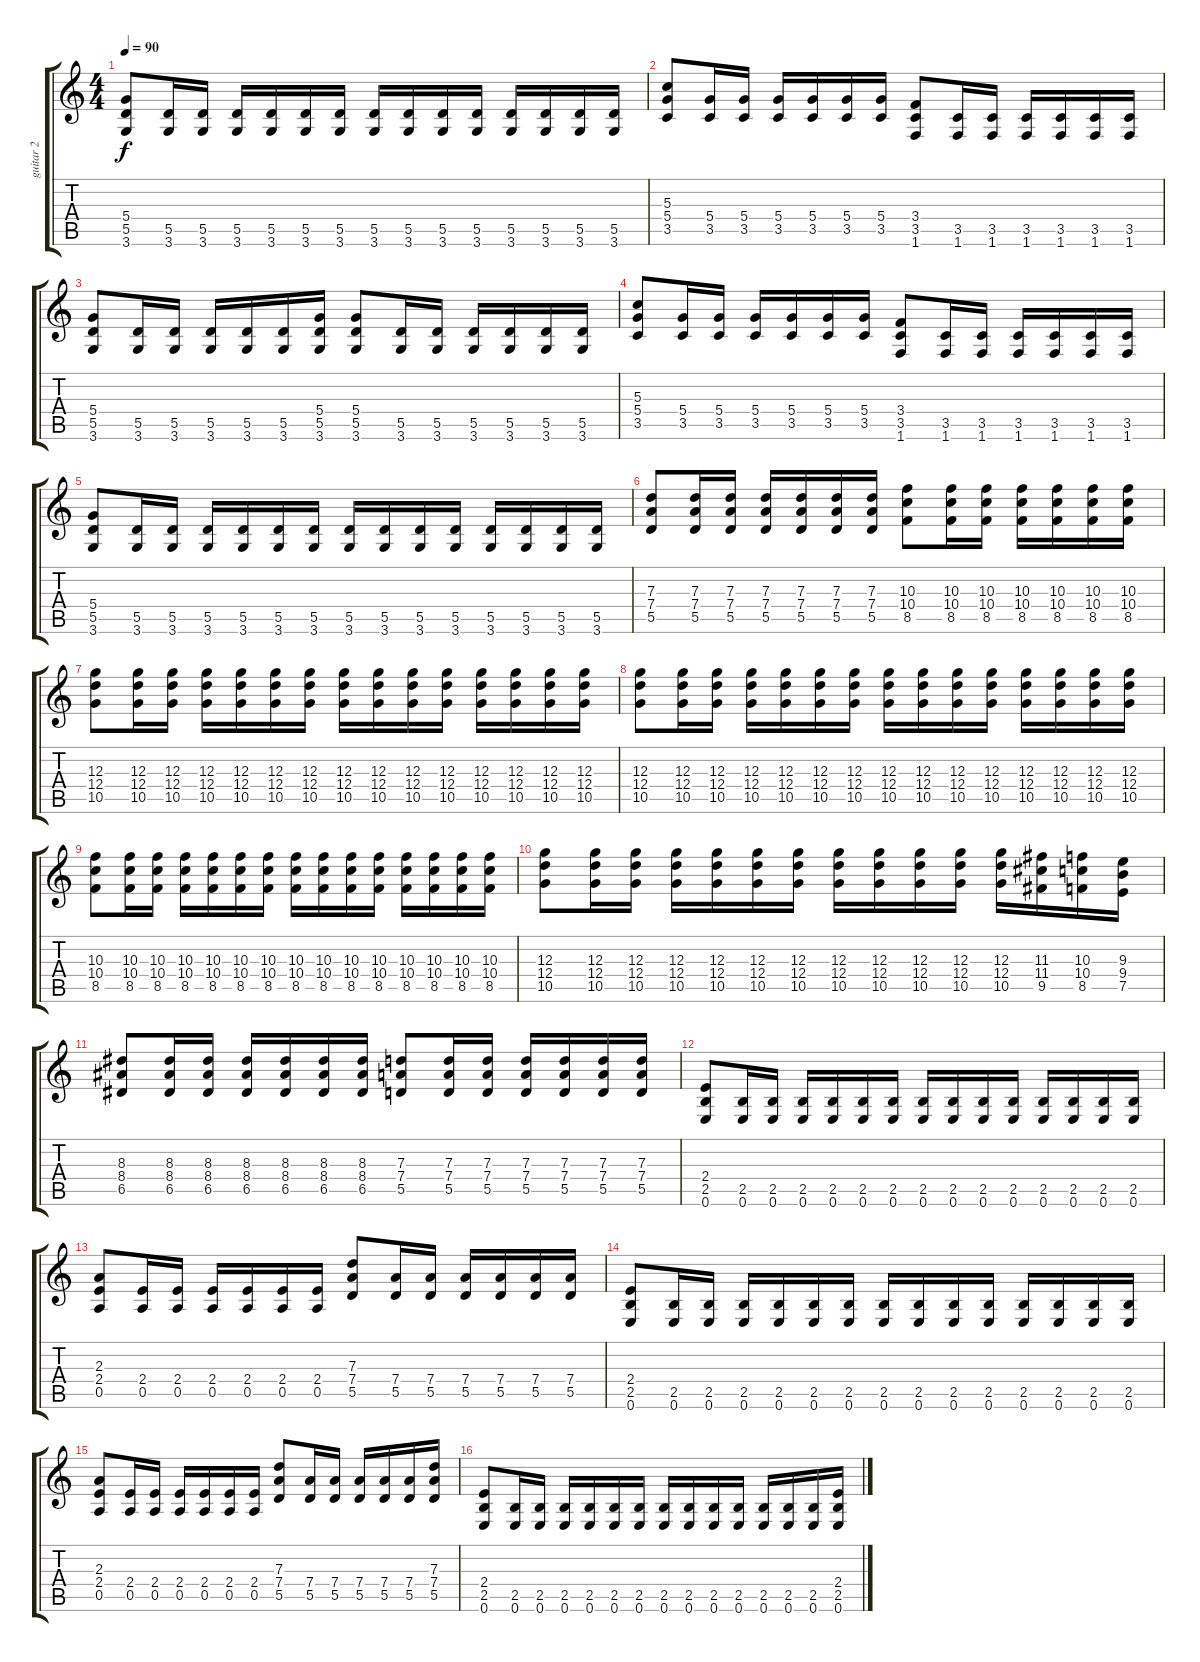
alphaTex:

\track ("guitar 2" "guitar 2") {instrument distortionguitar}
\staff {score tabs}
\tuning (E4 B3 G3 D3 A2 E2) {hide}
\ts (4 4)
\tempo 90
\clef g2
\ks c
(5.4 5.5 3.6).8{dy f} (5.5 3.6).16 (5.5 3.6).16 (5.5 3.6).16 (5.5 3.6).16 (5.5 3.6).16 (5.5 3.6).16 (5.5 3.6).16 (5.5 3.6).16 (5.5 3.6).16 (5.5 3.6).16 (5.5 3.6).16 (5.5 3.6).16 (5.5 3.6).16 (5.5 3.6).16 |
(5.3 5.4 3.5).8 (5.4 3.5).16 (5.4 3.5).16 (5.4 3.5).16 (5.4 3.5).16 (5.4 3.5).16 (5.4 3.5).16 (3.4 3.5 1.6).8 (3.5 1.6).16 (3.5 1.6).16 (3.5 1.6).16 (3.5 1.6).16 (3.5 1.6).16 (3.5 1.6).16 |
(5.4 5.5 3.6).8 (5.5 3.6).16 (5.5 3.6).16 (5.5 3.6).16 (5.5 3.6).16 (5.5 3.6).16 (5.4 5.5 3.6).16 (5.4 5.5 3.6).8 (5.5 3.6).16 (5.5 3.6).16 (5.5 3.6).16 (5.5 3.6).16 (5.5 3.6).16 (5.5 3.6).16 |
(5.3 5.4 3.5).8 (5.4 3.5).16 (5.4 3.5).16 (5.4 3.5).16 (5.4 3.5).16 (5.4 3.5).16 (5.4 3.5).16 (3.4 3.5 1.6).8 (3.5 1.6).16 (3.5 1.6).16 (3.5 1.6).16 (3.5 1.6).16 (3.5 1.6).16 (3.5 1.6).16 |
(5.4 5.5 3.6).8 (5.5 3.6).16 (5.5 3.6).16 (5.5 3.6).16 (5.5 3.6).16 (5.5 3.6).16 (5.5 3.6).16 (5.5 3.6).16 (5.5 3.6).16 (5.5 3.6).16 (5.5 3.6).16 (5.5 3.6).16 (5.5 3.6).16 (5.5 3.6).16 (5.5 3.6).16 |
(7.3 7.4 5.5).8 (7.3 7.4 5.5).16 (7.3 7.4 5.5).16 (7.3 7.4 5.5).16 (7.3 7.4 5.5).16 (7.3 7.4 5.5).16 (7.3 7.4 5.5).16 (10.3 10.4 8.5).8 (10.3 10.4 8.5).16 (10.3 10.4 8.5).16 (10.3 10.4 8.5).16 (10.3 10.4 8.5).16 (10.3 10.4 8.5).16 (10.3 10.4 8.5).16 |
(12.3 12.4 10.5).8 (12.3 12.4 10.5).16 (12.3 12.4 10.5).16 (12.3 12.4 10.5).16 (12.3 12.4 10.5).16 (12.3 12.4 10.5).16 (12.3 12.4 10.5).16 (12.3 12.4 10.5).16 (12.3 12.4 10.5).16 (12.3 12.4 10.5).16 (12.3 12.4 10.5).16 (12.3 12.4 10.5).16 (12.3 12.4 10.5).16 (12.3 12.4 10.5).16 (12.3 12.4 10.5).16 |
(12.3 12.4 10.5).8 (12.3 12.4 10.5).16 (12.3 12.4 10.5).16 (12.3 12.4 10.5).16 (12.3 12.4 10.5).16 (12.3 12.4 10.5).16 (12.3 12.4 10.5).16 (12.3 12.4 10.5).16 (12.3 12.4 10.5).16 (12.3 12.4 10.5).16 (12.3 12.4 10.5).16 (12.3 12.4 10.5).16 (12.3 12.4 10.5).16 (12.3 12.4 10.5).16 (12.3 12.4 10.5).16 |
(10.3 10.4 8.5).8 (10.3 10.4 8.5).16 (10.3 10.4 8.5).16 (10.3 10.4 8.5).16 (10.3 10.4 8.5).16 (10.3 10.4 8.5).16 (10.3 10.4 8.5).16 (10.3 10.4 8.5).16 (10.3 10.4 8.5).16 (10.3 10.4 8.5).16 (10.3 10.4 8.5).16 (10.3 10.4 8.5).16 (10.3 10.4 8.5).16 (10.3 10.4 8.5).16 (10.3 10.4 8.5).16 |
(12.3 12.4 10.5).8 (12.3 12.4 10.5).16 (12.3 12.4 10.5).16 (12.3 12.4 10.5).16 (12.3 12.4 10.5).16 (12.3 12.4 10.5).16 (12.3 12.4 10.5).16 (12.3 12.4 10.5).16 (12.3 12.4 10.5).16 (12.3 12.4 10.5).16 (12.3 12.4 10.5).16 (12.3 12.4 10.5).16 (11.3 11.4 9.5).16 (10.3 10.4 8.5).16 (9.3 9.4 7.5).16 |
(8.3 8.4 6.5).8 (8.3 8.4 6.5).16 (8.3 8.4 6.5).16 (8.3 8.4 6.5).16 (8.3 8.4 6.5).16 (8.3 8.4 6.5).16 (8.3 8.4 6.5).16 (7.3 7.4 5.5).8 (7.3 7.4 5.5).16 (7.3 7.4 5.5).16 (7.3 7.4 5.5).16 (7.3 7.4 5.5).16 (7.3 7.4 5.5).16 (7.3 7.4 5.5).16 |
(2.4 2.5 0.6).8 (2.5 0.6).16 (2.5 0.6).16 (2.5 0.6).16 (2.5 0.6).16 (2.5 0.6).16 (2.5 0.6).16 (2.5 0.6).16 (2.5 0.6).16 (2.5 0.6).16 (2.5 0.6).16 (2.5 0.6).16 (2.5 0.6).16 (2.5 0.6).16 (2.5 0.6).16 |
(2.3 2.4 0.5).8 (2.4 0.5).16 (2.4 0.5).16 (2.4 0.5).16 (2.4 0.5).16 (2.4 0.5).16 (2.4 0.5).16 (7.3 7.4 5.5).8 (7.4 5.5).16 (7.4 5.5).16 (7.4 5.5).16 (7.4 5.5).16 (7.4 5.5).16 (7.4 5.5).16 |
(2.4 2.5 0.6).8 (2.5 0.6).16 (2.5 0.6).16 (2.5 0.6).16 (2.5 0.6).16 (2.5 0.6).16 (2.5 0.6).16 (2.5 0.6).16 (2.5 0.6).16 (2.5 0.6).16 (2.5 0.6).16 (2.5 0.6).16 (2.5 0.6).16 (2.5 0.6).16 (2.5 0.6).16 |
(2.3 2.4 0.5).8 (2.4 0.5).16 (2.4 0.5).16 (2.4 0.5).16 (2.4 0.5).16 (2.4 0.5).16 (2.4 0.5).16 (7.3 7.4 5.5).8 (7.4 5.5).16 (7.4 5.5).16 (7.4 5.5).16 (7.4 5.5).16 (7.4 5.5).16 (7.3 7.4 5.5).16 |
(2.4 2.5 0.6).8 (2.5 0.6).16 (2.5 0.6).16 (2.5 0.6).16 (2.5 0.6).16 (2.5 0.6).16 (2.5 0.6).16 (2.5 0.6).16 (2.5 0.6).16 (2.5 0.6).16 (2.5 0.6).16 (2.5 0.6).16 (2.5 0.6).16 (2.5 0.6).16 (2.4 2.5 0.6).16
